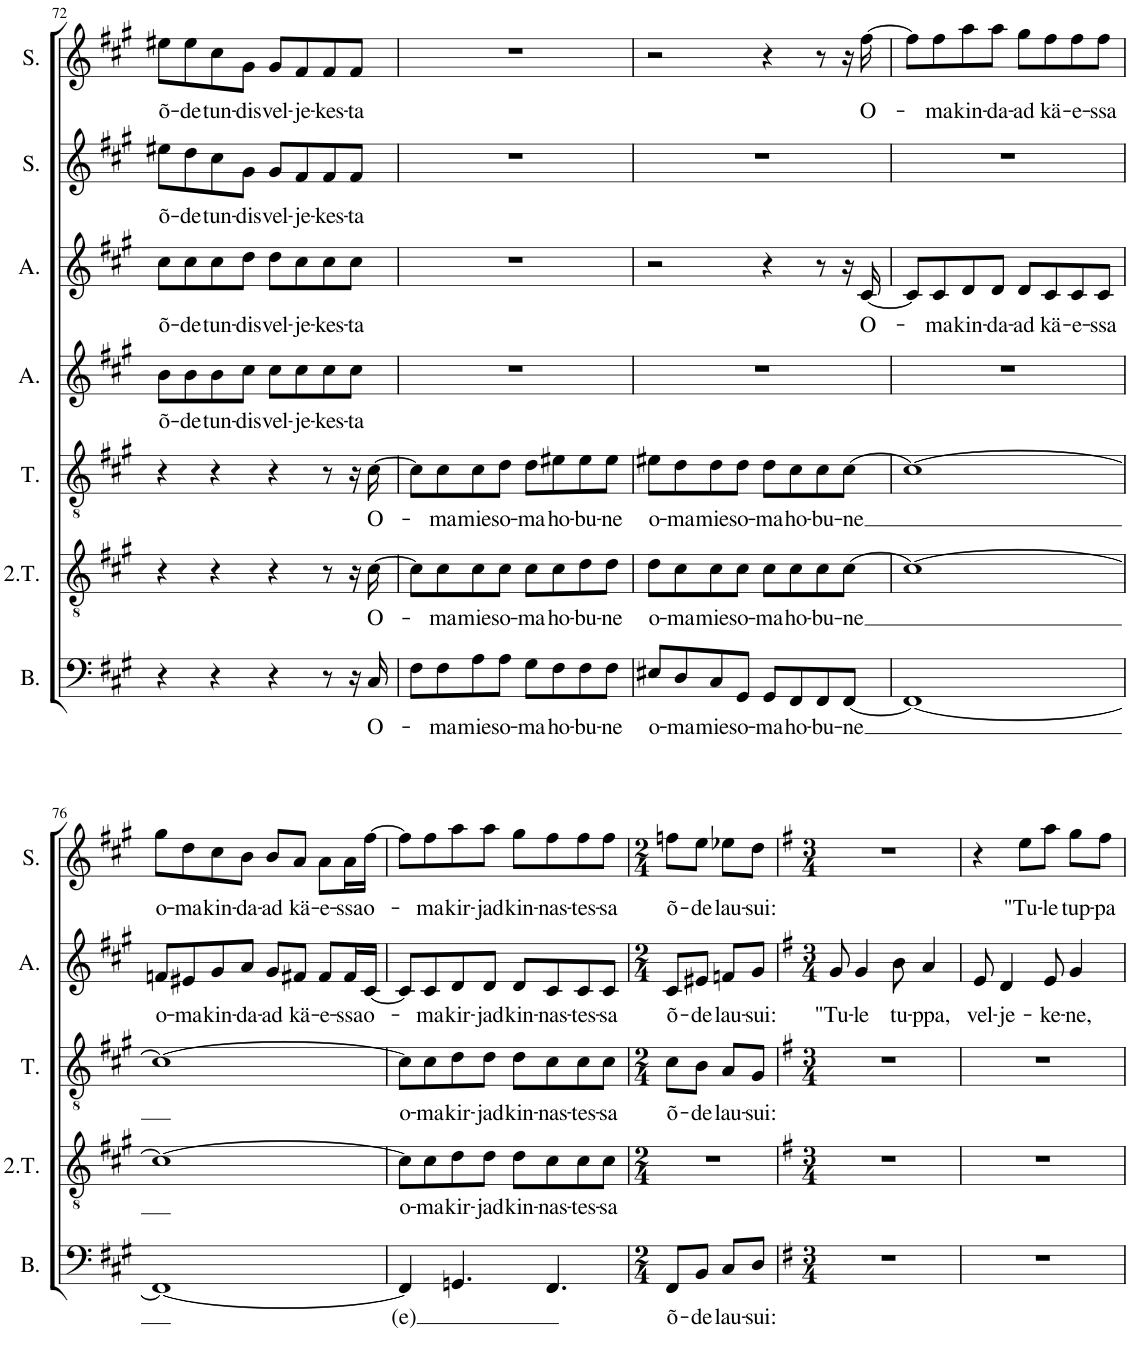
**kern	**text	**kern	**text	**kern	**text	**kern	**text	**kern	**text	**kern	**text	**kern	**text
*part7	*part7	*part6	*part6	*part5	*part5	*part4	*part4	*part3	*part3	*part2	*part2	*part1	*part1
*staff7	*staff7	*staff6	*staff6	*staff5	*staff5	*staff4	*staff4	*staff3	*staff3	*staff2	*staff2	*staff1	*staff1
*I"Bass	*	*I"Tenor	*	*I"Tenor	*	*I"Alto	*	*I"Alto	*	*I"Soprano	*	*I"Soprano	*
*I'B.	*	*I'2.T.	*	*I'T.	*	*I'A.	*	*I'A.	*	*I'S.	*	*I'S.	*
!!LO:PB:g=z
*clefF4	*	*clefGv2	*	*clefGv2	*	*clefG2	*	*clefG2	*	*clefG2	*	*clefG2	*
*	*	*	*	*	*	*Trd1c2	*	*Trd1c2	*	*	*	*	*
*k[f#c#g#]	*	*k[f#c#g#]	*	*k[f#c#g#]	*	*k[f#c#g#]	*	*k[f#c#g#]	*	*k[f#c#g#]	*	*k[f#c#g#]	*
*M4/4	*	*M4/4	*	*M4/4	*	*M4/4	*	*M4/4	*	*M4/4	*	*M4/4	*
=72	=72	=72	=72	=72	=72	=72	=72	=72	=72	=72	=72	=72	=72
!	!	!	!	!	!	!	!LO:LY:b	!	!LO:LY:b	!	!LO:LY:b	!	!LO:LY:b
4r	.	4r	.	4r	.	8b\L	õ-	8cc#\L	õ-	8ee#X\L	õ-	8ee#X\L	õ-
!	!	!	!	!	!	!	!LO:LY:b	!	!LO:LY:b	!	!LO:LY:b	!	!LO:LY:b
.	.	.	.	.	.	8b\	-de	8cc#\	-de	8dd\	-de	8ee#\	-de
!	!	!	!	!	!	!	!LO:LY:b	!	!LO:LY:b	!	!LO:LY:b	!	!LO:LY:b
4r	.	4r	.	4r	.	8b\	tun-	8cc#\	tun-	8cc#\	tun-	8cc#\	tun-
!	!	!	!	!	!	!	!LO:LY:b	!	!LO:LY:b	!	!LO:LY:b	!	!LO:LY:b
.	.	.	.	.	.	8cc#\J	-dis	8dd\J	-dis	8g#\J	-dis	8g#\J	-dis
!	!	!	!	!	!	!	!LO:LY:b	!	!LO:LY:b	!	!LO:LY:b	!	!LO:LY:b
4r	.	4r	.	4r	.	8cc#\L	vel-	8dd\L	vel-	8g#/L	vel-	8g#/L	vel-
!	!	!	!	!	!	!	!LO:LY:b	!	!LO:LY:b	!	!LO:LY:b	!	!LO:LY:b
.	.	.	.	.	.	8cc#\	-je-	8cc#\	-je-	8f#/	-je-	8f#/	-je-
!	!	!	!	!	!	!	!LO:LY:b	!	!LO:LY:b	!	!LO:LY:b	!	!LO:LY:b
8r	.	8r	.	8r	.	8cc#\	-kes-	8cc#\	-kes-	8f#/	-kes-	8f#/	-kes-
!	!	!	!	!	!	!	!LO:LY:b	!	!LO:LY:b	!	!LO:LY:b	!	!LO:LY:b
16r	.	16r	.	16r	.	8cc#\J	-ta	8cc#\J	-ta	8f#/J	-ta	8f#/J	-ta
!	!LO:LY:b	!	!LO:LY:b	!	!LO:LY:b	!	!	!	!	!	!	!	!
16C#/	O-	[16c#\	O-	[16c#\	O-	.	.	.	.	.	.	.	.
=73	=73	=73	=73	=73	=73	=73	=73	=73	=73	=73	=73	=73	=73
8F#\L	.	8c#\L]	.	8c#\L]	.	1r	.	1r	.	1r	.	1r	.
!	!LO:LY:b	!	!LO:LY:b	!	!LO:LY:b	!	!	!	!	!	!	!	!
8F#\	-ma	8c#\	-ma	8c#\	-ma	.	.	.	.	.	.	.	.
!	!LO:LY:b	!	!LO:LY:b	!	!LO:LY:b	!	!	!	!	!	!	!	!
8A\	mies	8c#\	mies	8c#\	mies	.	.	.	.	.	.	.	.
!	!LO:LY:b	!	!LO:LY:b	!	!LO:LY:b	!	!	!	!	!	!	!	!
8A\J	o-	8c#\J	o-	8d\J	o-	.	.	.	.	.	.	.	.
!	!LO:LY:b	!	!LO:LY:b	!	!LO:LY:b	!	!	!	!	!	!	!	!
8G#\L	-ma	8c#\L	-ma	8d\L	-ma	.	.	.	.	.	.	.	.
!	!LO:LY:b	!	!LO:LY:b	!	!LO:LY:b	!	!	!	!	!	!	!	!
8F#\	ho-	8c#\	ho-	8e#X\	ho-	.	.	.	.	.	.	.	.
!	!LO:LY:b	!	!LO:LY:b	!	!LO:LY:b	!	!	!	!	!	!	!	!
8F#\	-bu-	8d\	-bu-	8e#\	-bu-	.	.	.	.	.	.	.	.
!	!LO:LY:b	!	!LO:LY:b	!	!LO:LY:b	!	!	!	!	!	!	!	!
8F#\J	-ne	8d\J	-ne	8e#\J	-ne	.	.	.	.	.	.	.	.
=74	=74	=74	=74	=74	=74	=74	=74	=74	=74	=74	=74	=74	=74
!	!LO:LY:b	!	!LO:LY:b	!	!LO:LY:b	!	!	!	!	!	!	!	!
8E#X/L	o-	8d\L	o-	8e#X\L	o-	1r	.	2r	.	1r	.	2r	.
!	!LO:LY:b	!	!LO:LY:b	!	!LO:LY:b	!	!	!	!	!	!	!	!
8D/	-ma	8c#\	-ma	8d\	-ma	.	.	.	.	.	.	.	.
!	!LO:LY:b	!	!LO:LY:b	!	!LO:LY:b	!	!	!	!	!	!	!	!
8C#/	mies	8c#\	mies	8d\	mies	.	.	.	.	.	.	.	.
!	!LO:LY:b	!	!LO:LY:b	!	!LO:LY:b	!	!	!	!	!	!	!	!
8GG#/J	o-	8c#\J	o-	8d\J	o-	.	.	.	.	.	.	.	.
!	!LO:LY:b	!	!LO:LY:b	!	!LO:LY:b	!	!	!	!	!	!	!	!
8GG#/L	-ma	8c#\L	-ma	8d\L	-ma	.	.	4r	.	.	.	4r	.
!	!LO:LY:b	!	!LO:LY:b	!	!LO:LY:b	!	!	!	!	!	!	!	!
8FF#/	ho-	8c#\	ho-	8c#\	ho-	.	.	.	.	.	.	.	.
!	!LO:LY:b	!	!LO:LY:b	!	!LO:LY:b	!	!	!	!	!	!	!	!
8FF#/	-bu-	8c#\	-bu-	8c#\	-bu-	.	.	8r	.	.	.	8r	.
!	!LO:LY:b	!	!LO:LY:b	!	!LO:LY:b	!	!	!	!	!	!	!	!
[8FF#/J	-ne	[8c#\J	-ne	[8c#\J	-ne	.	.	16r	.	.	.	16r	.
!	!	!	!	!	!	!	!	!	!LO:LY:b	!	!	!	!LO:LY:b
.	.	.	.	.	.	.	.	[16c#/	O-	.	.	[16ff#\	O-
=75	=75	=75	=75	=75	=75	=75	=75	=75	=75	=75	=75	=75	=75
1FF#_	.	1c#_	.	1c#_	.	1r	.	8c#/L]	.	1r	.	8ff#\L]	.
!	!	!	!	!	!	!	!	!	!LO:LY:b	!	!	!	!LO:LY:b
.	.	.	.	.	.	.	.	8c#/	-ma	.	.	8ff#\	-ma
!	!	!	!	!	!	!	!	!	!LO:LY:b	!	!	!	!LO:LY:b
.	.	.	.	.	.	.	.	8d/	kin-	.	.	8aa\	kin-
!	!	!	!	!	!	!	!	!	!LO:LY:b	!	!	!	!LO:LY:b
.	.	.	.	.	.	.	.	8d/J	-da-	.	.	8aa\J	-da-
!	!	!	!	!	!	!	!	!	!LO:LY:b	!	!	!	!LO:LY:b
.	.	.	.	.	.	.	.	8d/L	-ad	.	.	8gg#\L	-ad
!	!	!	!	!	!	!	!	!	!LO:LY:b	!	!	!	!LO:LY:b
.	.	.	.	.	.	.	.	8c#/	kä-	.	.	8ff#\	kä-
!	!	!	!	!	!	!	!	!	!LO:LY:b	!	!	!	!LO:LY:b
.	.	.	.	.	.	.	.	8c#/	-e-	.	.	8ff#\	-e-
!	!	!	!	!	!	!	!	!	!LO:LY:b	!	!	!	!LO:LY:b
.	.	.	.	.	.	.	.	8c#/J	-ssa	.	.	8ff#\J	-ssa
!!LO:LB:g=z
=76	=76	=76	=76	=76	=76	=76	=76	=76	=76	=76	=76	=76	=76
!	!	!	!	!	!	!	!	!	!LO:LY:b	!	!	!	!LO:LY:b
1FF#_	.	1c#_	.	1c#_	.	1r	.	8fn/L	o-	1r	.	8gg#\L	o-
!	!	!	!	!	!	!	!	!	!LO:LY:b	!	!	!	!LO:LY:b
.	.	.	.	.	.	.	.	8e#X/	-ma	.	.	8dd\	-ma
!	!	!	!	!	!	!	!	!	!LO:LY:b	!	!	!	!LO:LY:b
.	.	.	.	.	.	.	.	8g#/	kin-	.	.	8cc#\	kin-
!	!	!	!	!	!	!	!	!	!LO:LY:b	!	!	!	!LO:LY:b
.	.	.	.	.	.	.	.	8a/J	-da-	.	.	8b\J	-da-
!	!	!	!	!	!	!	!	!	!LO:LY:b	!	!	!	!LO:LY:b
.	.	.	.	.	.	.	.	8g#/L	-ad	.	.	8b/L	-ad
!	!	!	!	!	!	!	!	!	!LO:LY:b	!	!	!	!LO:LY:b
.	.	.	.	.	.	.	.	8f#X/J	kä-	.	.	8a/J	kä-
!	!	!	!	!	!	!	!	!	!LO:LY:b	!	!	!	!LO:LY:b
.	.	.	.	.	.	.	.	8f#/L	-e-	.	.	8a\L	-e-
!	!	!	!	!	!	!	!	!	!LO:LY:b	!	!	!	!LO:LY:b
.	.	.	.	.	.	.	.	16f#/L	-ssa	.	.	16a\L	-ssa
!	!	!	!	!	!	!	!	!	!LO:LY:b	!	!	!	!LO:LY:b
.	.	.	.	.	.	.	.	[16c#/JJ	o-	.	.	[16ff#\JJ	o-
=77	=77	=77	=77	=77	=77	=77	=77	=77	=77	=77	=77	=77	=77
!	!LO:LY:b	!	!LO:LY:b	!	!LO:LY:b	!	!	!	!	!	!	!	!
4FF#/]	(e)	8c#\L]	o-	8c#\L]	o-	1r	.	8c#/L]	.	1r	.	8ff#\L]	.
!	!	!	!LO:LY:b	!	!LO:LY:b	!	!	!	!LO:LY:b	!	!	!	!LO:LY:b
.	.	8c#\	-ma	8c#\	-ma	.	.	8c#/	-ma	.	.	8ff#\	-ma
!	!	!	!LO:LY:b	!	!LO:LY:b	!	!	!	!LO:LY:b	!	!	!	!LO:LY:b
4.GGn/	.	8d\	kir-	8d\	kir-	.	.	8d/	kir-	.	.	8aa\	kir-
!	!	!	!LO:LY:b	!	!LO:LY:b	!	!	!	!LO:LY:b	!	!	!	!LO:LY:b
.	.	8d\J	-jad	8d\J	-jad	.	.	8d/J	-jad	.	.	8aa\J	-jad
!	!	!	!LO:LY:b	!	!LO:LY:b	!	!	!	!LO:LY:b	!	!	!	!LO:LY:b
.	.	8d\L	kin-	8d\L	kin-	.	.	8d/L	kin-	.	.	8gg#\L	kin-
!	!	!	!LO:LY:b	!	!LO:LY:b	!	!	!	!LO:LY:b	!	!	!	!LO:LY:b
4.FF#/	.	8c#\	-nas-	8c#\	-nas-	.	.	8c#/	-nas-	.	.	8ff#\	-nas-
!	!	!	!LO:LY:b	!	!LO:LY:b	!	!	!	!LO:LY:b	!	!	!	!LO:LY:b
.	.	8c#\	-tes-	8c#\	-tes-	.	.	8c#/	-tes-	.	.	8ff#\	-tes-
!	!	!	!LO:LY:b	!	!LO:LY:b	!	!	!	!LO:LY:b	!	!	!	!LO:LY:b
.	.	8c#\J	-sa	8c#\J	-sa	.	.	8c#/J	-sa	.	.	8ff#\J	-sa
=78	=78	=78	=78	=78	=78	=78	=78	=78	=78	=78	=78	=78	=78
*M2/4	*	*M2/4	*	*M2/4	*	*M2/4	*	*M2/4	*	*M2/4	*	*M2/4	*
!	!LO:LY:b	!	!	!	!LO:LY:b	!	!	!	!LO:LY:b	!	!	!	!LO:LY:b
8FF#/L	õ-	2r	.	8c#\L	õ-	2r	.	8c#/L	õ-	2r	.	8ffn\L	õ-
!	!LO:LY:b	!	!	!	!LO:LY:b	!	!	!	!LO:LY:b	!	!	!	!LO:LY:b
8BB/J	-de	.	.	8B\J	-de	.	.	8e#X/J	-de	.	.	8ee\J	-de
!	!LO:LY:b	!	!	!	!LO:LY:b	!	!	!	!LO:LY:b	!	!	!	!LO:LY:b
8C#/L	lau-	.	.	8A/L	lau-	.	.	8fn/L	lau-	.	.	8ee-X\L	lau-
!	!LO:LY:b	!	!	!	!LO:LY:b	!	!	!	!LO:LY:b	!	!	!	!LO:LY:b
8D/J	-sui:	.	.	8G#/J	-sui:	.	.	8g#/J	-sui:	.	.	8dd\J	-sui:
=79	=79	=79	=79	=79	=79	=79	=79	=79	=79	=79	=79	=79	=79
*k[f#]	*	*k[f#]	*	*k[f#]	*	*k[f#]	*	*k[f#]	*	*k[f#]	*	*k[f#]	*
*M3/4	*	*M3/4	*	*M3/4	*	*M3/4	*	*M3/4	*	*M3/4	*	*M3/4	*
!	!	!	!	!	!	!	!	!	!LO:LY:b	!	!	!	!
2.r	.	2.r	.	2.r	.	2.r	.	8g/	"Tu-	2.r	.	2.r	.
!	!	!	!	!	!	!	!	!	!LO:LY:b	!	!	!	!
.	.	.	.	.	.	.	.	4g/	-le	.	.	.	.
!	!	!	!	!	!	!	!	!	!LO:LY:b	!	!	!	!
.	.	.	.	.	.	.	.	8b\	-tu-	.	.	.	.
!	!	!	!	!	!	!	!	!	!LO:LY:b	!	!	!	!
.	.	.	.	.	.	.	.	4a/	-ppa,	.	.	.	.
=80	=80	=80	=80	=80	=80	=80	=80	=80	=80	=80	=80	=80	=80
!	!	!	!	!	!	!	!	!	!LO:LY:b	!	!	!	!
2.r	.	2.r	.	2.r	.	2.r	.	8e/	vel-	2.r	.	4r	.
!	!	!	!	!	!	!	!	!	!LO:LY:b	!	!	!	!
.	.	.	.	.	.	.	.	4d/	-je-	.	.	.	.
!	!	!	!	!	!	!	!	!	!	!	!	!	!LO:LY:b
.	.	.	.	.	.	.	.	.	.	.	.	8ee\L	"Tu-
!	!	!	!	!	!	!	!	!	!LO:LY:b	!	!	!	!LO:LY:b
.	.	.	.	.	.	.	.	8e/	-ke-	.	.	8aa\J	-le
!	!	!	!	!	!	!	!	!	!LO:LY:b	!	!	!	!LO:LY:b
.	.	.	.	.	.	.	.	4g/	-ne,	.	.	8gg\L	tup-
!	!	!	!	!	!	!	!	!	!	!	!	!	!LO:LY:b
.	.	.	.	.	.	.	.	.	.	.	.	8ff#\J	-pa
=	=	=	=	=	=	=	=	=	=	=	=	=	=
*-	*-	*-	*-	*-	*-	*-	*-	*-	*-	*-	*-	*-	*-
